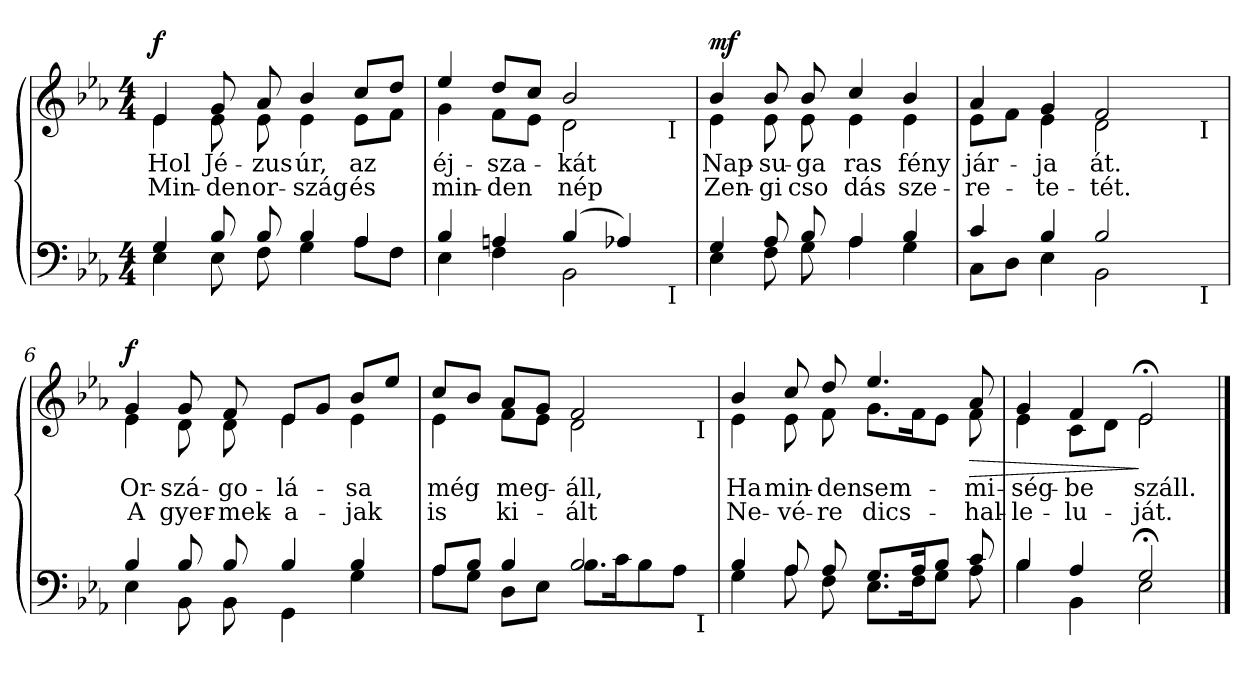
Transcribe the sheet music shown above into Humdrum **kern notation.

**kern	**kern	**text	**text	**dynam
*part2	*part1	*part1	*part1	*part1
*staff2	*staff1	*staff1	*staff1	*staff1
*clefF4	*clefG2	*	*	*
*k[b-e-a-]	*k[b-e-a-]	*	*	*
*E-:	*E-:	*	*	*
*M4/4	*M4/4	*	*	*
=1	=1	=1	=1	=1
*^	*	*	*	*
!	!	!LO:TX:a:B:t=Allegro moderato	!	!	!
!	!	!	!LO:LY:b	!LO:LY:b	!LO:DY:b
*	*	*^	*	*	*
4G/	4E-\	4e-/	4e-\	Hol	Min-	f
!	!	!	!	!LO:LY:b	!LO:LY:b	!
8B-/	8E-\	8g/	8e-\	Jé-	-den	.
!	!	!	!	!LO:LY:b	!LO:LY:b	!
8B-/	8F\	8a-/	8e-\	-zus	or-	.
!	!	!	!	!LO:LY:b	!LO:LY:b	!
4B-/	4G\	4b-/	4e-\	úr,	-szág	.
!	!	!	!	!LO:LY:b	!LO:LY:b	!
4A-/	8A-\L	8cc/L	8e-\L	az	és	.
.	8F\J	8dd/J	8f\J	.	.	.
*	*	*v	*v	*	*	*
=2	=2	=2	=2	=2	=2
*	*	*^	*	*	*
!	!	!	!	!LO:LY:b	!LO:LY:b	!
*	*^	*	*^	*	*	*
4B-/	4E-\	2ryy	4ee-/	4g\	2ryy	éj-	min-	.
!	!	!	!	!	!	!LO:LY:b	!LO:LY:b	!
4An/	4F\	.	8dd/L	8f\L	.	-sza-	-den	.
.	.	.	8cc/J	8e-\J	.	.	.	.
!	!	!	!	!	!	!LO:LY:b	!LO:LY:b	!
(>4B-/	2BB-\	4ryy	2b-/	2d\	4ryy	-kát	nép	.
4A-X/)	.	8ryy	.	.	8ryy	.	.	.
.	.	32ryy	.	.	32ryy	.	.	.
!	!	!	!	!	!LO:TX:b:t=I	!	!	!
!	!	!LO:TX:b:t=I	!	!	!	!	!	!
.	.	16.ryy	.	.	16.ryy	.	.	.
*	*v	*v	*	*	*	*	*	*
*	*	*v	*v	*v	*	*	*
=3	=3	=3	=3	=3	=3
*	*^	*^	*	*	*
*	*	*	*	*^	*	*	*
!	!	!	!	!	!	!LO:LY:b	!LO:LY:b	!LO:DY:a
*	*v	*v	*	*	*	*	*	*
*	*	*	*v	*v	*	*	*
4G/	4E-\	4b-/	4e-\	Nap-	Zen-	mf
!	!	!	!	!LO:LY:b	!LO:LY:b	!
8A-/	8F\	8b-/	8e-\	-su-	-gi	.
!	!	!	!	!LO:LY:b	!LO:LY:b	!
8B-/	8G\	8b-/	8e-\	-ga­	cso­	.
!!LO:LB:g=z	!!
=4-	=4-	=4-	=4-	=4-	=4-	=4-
!	!	!	!	!LO:LY:b	!LO:LY:b	!
4A-/	4A-\	4cc/	4e-\	ras	dás	.
!	!	!	!	!LO:LY:b	!LO:LY:b	!
4B-/	4G\	4b-/	4e-\	fény	sze-	.
*	*	*v	*v	*	*	*
=5	=5	=5	=5	=5	=5
*	*	*^	*	*	*
!	!	!	!	!LO:LY:b	!LO:LY:b	!
*	*^	*	*^	*	*	*
4c/	8C\L	2ryy	4a-/	8e-\L	2ryy	jár-	-re-	.
.	8D\J	.	.	8f\J	.	.	.	.
!	!	!	!	!	!	!LO:LY:b	!LO:LY:b	!
4B-/	4E-\	.	4g/	4e-\	.	-ja	-te-	.
!	!	!	!	!	!	!LO:LY:b	!LO:LY:b	!
2B-/	2BB-\	4ryy	2f/	2d\	4ryy	át.	-tét.	.
.	.	8ryy	.	.	8ryy	.	.	.
.	.	32ryy	.	.	32ryy	.	.	.
!	!	!	!	!	!LO:TX:b:t=I	!	!	!
!	!	!LO:TX:b:t=I	!	!	!	!	!	!
.	.	16.ryy	.	.	16.ryy	.	.	.
*	*v	*v	*	*	*	*	*	*
*	*	*v	*v	*v	*	*	*
=6	=6	=6	=6	=6	=6
*	*^	*^	*	*	*
*	*	*	*	*^	*	*	*
!	!	!	!	!	!	!LO:LY:b	!LO:LY:b	!LO:DY:a
*	*v	*v	*	*	*	*	*	*
*	*	*	*v	*v	*	*	*
4B-/	4E-\	4g/	4e-\	Or-	A	f
!	!	!	!	!LO:LY:b	!LO:LY:b	!
8B-/	8BB-\	8g/	8d\	-szá-	gyer-	.
!	!	!	!	!LO:LY:b	!LO:LY:b	!
8B-/	8BB-\	8f/	8d\	-go-	-mek-	.
!	!	!	!	!LO:LY:b	!LO:LY:b	!
4B-/	4GG\	8e-/L	4e-\	-lá-	-a-	.
.	.	8g/J	.	.	.	.
!	!	!	!	!LO:LY:b	!LO:LY:b	!
4B-/	4G\	8b-/L	4e-\	-sa	-jak	.
.	.	8ee-/J	.	.	.	.
*	*	*v	*v	*	*	*
!!LO:LB:g=z
=7	=7	=7	=7	=7	=7
!	!	!	!LO:LY:b	!LO:LY:b	!
*	*^	*^	*	*	*
*	*	*	*	*^	*	*	*
8A-/L	8A-\L	2...ryy	8cc/L	4e-\	2...ryy	még	is	.
8B-/J	8G\J	.	8b-/J	.	.	.	.	.
!	!	!	!	!	!	!LO:LY:b	!LO:LY:b	!
4B-/	8D\L	.	8a-/L	8f\L	.	meg-	ki-	.
.	8E-\J	.	8g/J	8e-\J	.	.	.	.
!	!	!	!	!	!	!LO:LY:b	!LO:LY:b	!
2B-/	8.B-\L	.	2f/	2d\	.	-áll,	-ált	.
.	16c\k	.	.	.	.	.	.	.
.	8B-\	.	.	.	.	.	.	.
.	8A-\J	.	.	.	.	.	.	.
!	!	!	!	!	!LO:TX:b:t=I	!	!	!
!	!	!LO:TX:b:t=I	!	!	!	!	!	!
.	.	16ryy	.	.	16ryy	.	.	.
*	*v	*v	*	*	*	*	*	*
*	*	*v	*v	*v	*	*	*
=8	=8	=8	=8	=8	=8
*	*^	*^	*	*	*
*	*	*	*	*^	*	*	*
!	!	!	!	!	!	!LO:LY:b	!LO:LY:b	!
*	*v	*v	*	*	*	*	*	*
*	*	*	*v	*v	*	*	*
4B-/	4G\	4b-/	4e-\	Ha	Ne-	.
!	!	!	!	!LO:LY:b	!LO:LY:b	!
8A-/	8A-\	8cc/	8e-\	min-	-vé-	.
!	!	!	!	!LO:LY:b	!LO:LY:b	!
8A-/	8F\	8dd/	8f\	-den	-re	.
!	!	!	!	!LO:LY:b	!LO:LY:b	!
8.G/L	8.E-\L	4.ee-/	8.g\L	sem-	dics-	.
16A-/k	16F\k	.	16f\k	.	.	.
8B-/J	8G\J	.	8e-\J	.	.	.
!	!	!	!	!LO:LY:b	!LO:LY:b	!LO:HP:b
8c/	8A-\	8a-/	8f\	-mi-	-hal-	>
=9	=9	=9	=9	=9	=9	=9
!	!	!	!	!LO:LY:b	!LO:LY:b	!
4B-/	4B-\	4g/	4e-\	-ség-	-le-	.
!	!	!	!	!LO:LY:b	!LO:LY:b	!
4A-/	4BB-\	4f/	8c\L	-be	-lu-	.
.	.	.	8d\J	.	.	.
!	!	!	!	!LO:LY:b	!LO:LY:b	!
2G;/	2E-\	2e-;/	2e-\	száll.	-ját.	]
*v	*v	*	*	*	*	*
*	*v	*v	*	*	*
==	==	==	==	==
*-	*-	*-	*-	*-
